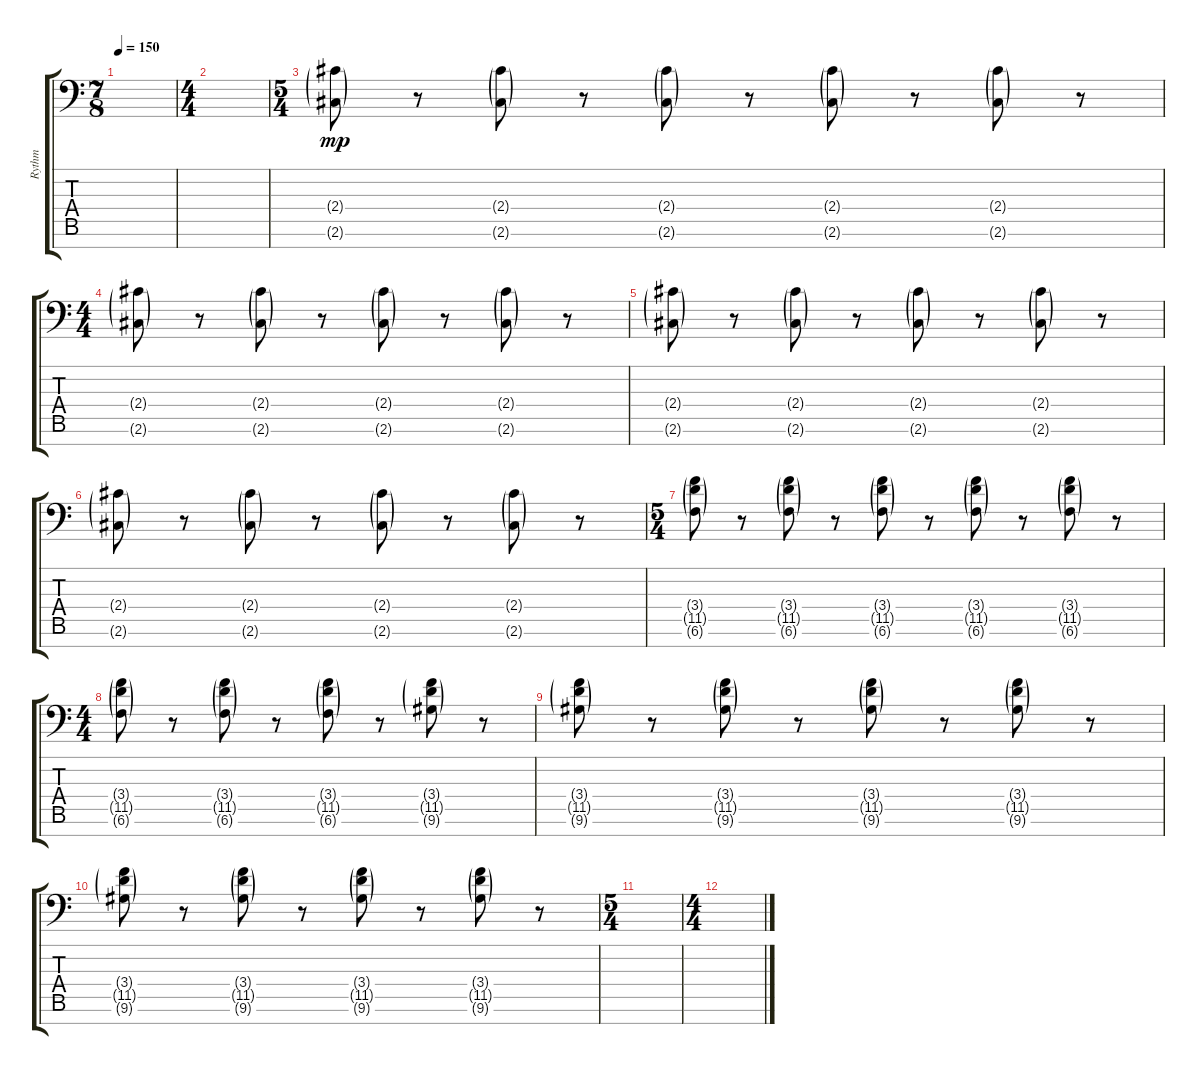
\track ("Rythm" "Rythm") {instrument distortionguitar}
\staff {score tabs}
\tuning (Eb4 B3 Gb3 B2 Gb2 B1 Gb1) {hide}
\ts (7 8)
\tempo 150
\clef f4
\ks c
|
\ts (4 4)
|
\ts (5 4)
(2.4{g} 2.6{g}).8{dy mp} r.8 (2.4{g} 2.6{g}).8 r.8 (2.4{g} 2.6{g}).8 r.8 (2.4{g} 2.6{g}).8 r.8 (2.4{g} 2.6{g}).8 r.8 |
\ts (4 4)
(2.4{g} 2.6{g}).8 r.8 (2.4{g} 2.6{g}).8 r.8 (2.4{g} 2.6{g}).8 r.8 (2.4{g} 2.6{g}).8 r.8 |
(2.4{g} 2.6{g}).8 r.8 (2.4{g} 2.6{g}).8 r.8 (2.4{g} 2.6{g}).8 r.8 (2.4{g} 2.6{g}).8 r.8 |
(2.4{g} 2.6{g}).8 r.8 (2.4{g} 2.6{g}).8 r.8 (2.4{g} 2.6{g}).8 r.8 (2.4{g} 2.6{g}).8 r.8 |
\ts (5 4)
(3.4{g} 11.5{g} 6.6{g}).8 r.8 (3.4{g} 11.5{g} 6.6{g}).8 r.8 (3.4{g} 11.5{g} 6.6{g}).8 r.8 (3.4{g} 11.5{g} 6.6{g}).8 r.8 (3.4{g} 11.5{g} 6.6{g}).8 r.8 |
\ts (4 4)
(3.4{g} 11.5{g} 6.6{g}).8 r.8 (3.4{g} 11.5{g} 6.6{g}).8 r.8 (3.4{g} 11.5{g} 6.6{g}).8 r.8 (3.4{g} 11.5{g} 9.6{g}).8 r.8 |
(3.4{g} 11.5{g} 9.6{g}).8 r.8 (3.4{g} 11.5{g} 9.6{g}).8 r.8 (3.4{g} 11.5{g} 9.6{g}).8 r.8 (3.4{g} 11.5{g} 9.6{g}).8 r.8 |
(3.4{g} 11.5{g} 9.6{g}).8 r.8 (3.4{g} 11.5{g} 9.6{g}).8 r.8 (3.4{g} 11.5{g} 9.6{g}).8 r.8 (3.4{g} 11.5{g} 9.6{g}).8 r.8 |
\ts (5 4)
|
\ts (4 4)
